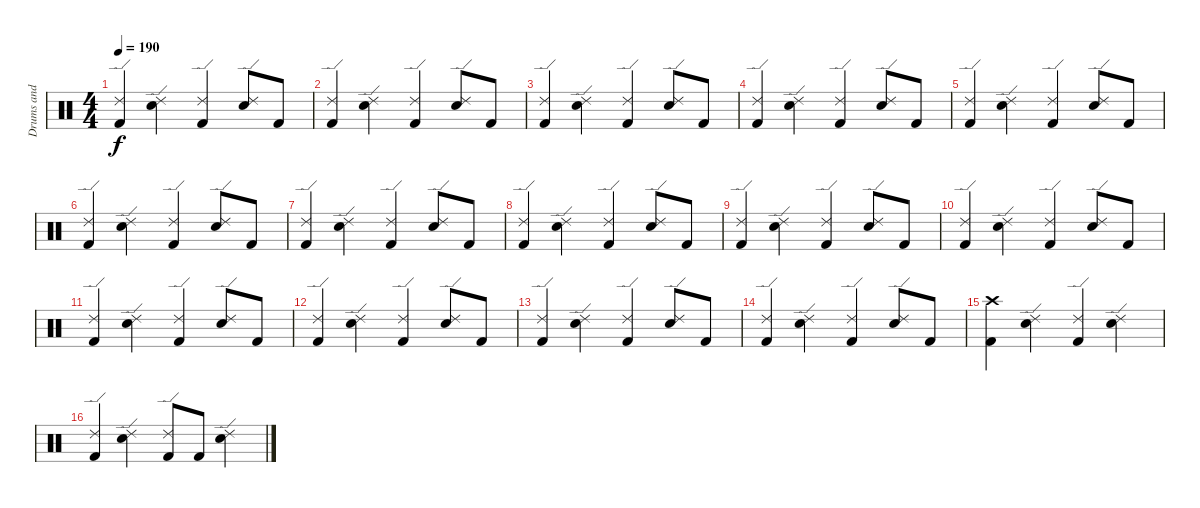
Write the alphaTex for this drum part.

\track ("Drums and Percussion (Pace)" "Drums and ") {instrument percussion}
\staff {score}
\articulation defaults
\ts (4 4)
\tempo 190
\clef neutral
\ks c
("Ride (edge) 2" "Kick (hit) 2").4{dy f} ("Ride (edge) 2" "Electric Snare (hit)").4 ("Ride (edge) 2" "Kick (hit) 2").4 ("Ride (edge) 2" "Electric Snare (hit)").8 "Kick (hit) 2".8 |
("Ride (edge) 2" "Kick (hit) 2").4 ("Ride (edge) 2" "Electric Snare (hit)").4 ("Ride (edge) 2" "Kick (hit) 2").4 ("Ride (edge) 2" "Electric Snare (hit)").8 "Kick (hit) 2".8 |
("Ride (edge) 2" "Kick (hit) 2").4 ("Ride (edge) 2" "Electric Snare (hit)").4 ("Ride (edge) 2" "Kick (hit) 2").4 ("Ride (edge) 2" "Electric Snare (hit)").8 "Kick (hit) 2".8 |
("Ride (edge) 2" "Kick (hit) 2").4 ("Ride (edge) 2" "Electric Snare (hit)").4 ("Ride (edge) 2" "Kick (hit) 2").4 ("Ride (edge) 2" "Electric Snare (hit)").8 "Kick (hit) 2".8 |
("Ride (edge) 2" "Kick (hit) 2").4 ("Ride (edge) 2" "Electric Snare (hit)").4 ("Ride (edge) 2" "Kick (hit) 2").4 ("Ride (edge) 2" "Electric Snare (hit)").8 "Kick (hit) 2".8 |
("Ride (edge) 2" "Kick (hit) 2").4 ("Ride (edge) 2" "Electric Snare (hit)").4 ("Ride (edge) 2" "Kick (hit) 2").4 ("Ride (edge) 2" "Electric Snare (hit)").8 "Kick (hit) 2".8 |
("Ride (edge) 2" "Kick (hit) 2").4 ("Ride (edge) 2" "Electric Snare (hit)").4 ("Ride (edge) 2" "Kick (hit) 2").4 ("Ride (edge) 2" "Electric Snare (hit)").8 "Kick (hit) 2".8 |
("Ride (edge) 2" "Kick (hit) 2").4 ("Ride (edge) 2" "Electric Snare (hit)").4 ("Ride (edge) 2" "Kick (hit) 2").4 ("Ride (edge) 2" "Electric Snare (hit)").8 "Kick (hit) 2".8 |
("Ride (edge) 2" "Kick (hit) 2").4 ("Ride (edge) 2" "Electric Snare (hit)").4 ("Ride (edge) 2" "Kick (hit) 2").4 ("Ride (edge) 2" "Electric Snare (hit)").8 "Kick (hit) 2".8 |
("Ride (edge) 2" "Kick (hit) 2").4 ("Ride (edge) 2" "Electric Snare (hit)").4 ("Ride (edge) 2" "Kick (hit) 2").4 ("Ride (edge) 2" "Electric Snare (hit)").8 "Kick (hit) 2".8 |
("Ride (edge) 2" "Kick (hit) 2").4 ("Ride (edge) 2" "Electric Snare (hit)").4 ("Ride (edge) 2" "Kick (hit) 2").4 ("Ride (edge) 2" "Electric Snare (hit)").8 "Kick (hit) 2".8 |
("Ride (edge) 2" "Kick (hit) 2").4 ("Ride (edge) 2" "Electric Snare (hit)").4 ("Ride (edge) 2" "Kick (hit) 2").4 ("Ride (edge) 2" "Electric Snare (hit)").8 "Kick (hit) 2".8 |
("Ride (edge) 2" "Kick (hit) 2").4 ("Ride (edge) 2" "Electric Snare (hit)").4 ("Ride (edge) 2" "Kick (hit) 2").4 ("Ride (edge) 2" "Electric Snare (hit)").8 "Kick (hit) 2".8 |
("Ride (edge) 2" "Kick (hit) 2").4 ("Ride (edge) 2" "Electric Snare (hit)").4 ("Ride (edge) 2" "Kick (hit) 2").4 ("Ride (edge) 2" "Electric Snare (hit)").8 "Kick (hit) 2".8 |
("Crash high (hit)" "Kick (hit) 2").4 ("Ride (edge) 2" "Electric Snare (hit)").4 ("Ride (edge) 2" "Kick (hit) 2").4 ("Ride (edge) 2" "Electric Snare (hit)").4 |
("Ride (edge) 2" "Kick (hit) 2").4 ("Ride (edge) 2" "Electric Snare (hit)").4 ("Ride (edge) 2" "Kick (hit) 2").8 "Kick (hit) 2".8 ("Ride (edge) 2" "Electric Snare (hit)").4
